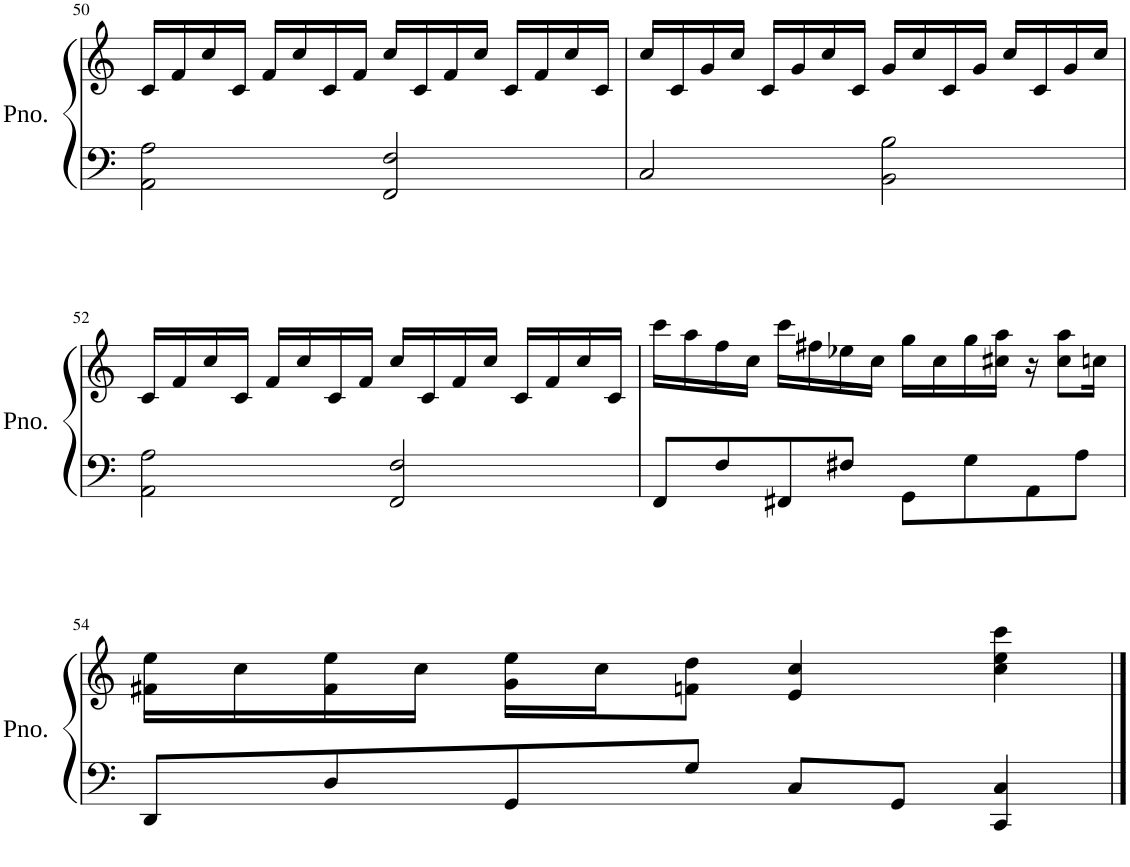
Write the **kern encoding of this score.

**kern	**kern
*part1	*part1
*staff2	*staff1
*I"Piano	*
*I'Pno.	*
!!LO:PB:g=z
*clefF4	*clefG2
*k[]	*k[]
*M4/4	*M4/4
=50	=50
2AA\ 2A\	16c/LL
.	16f/
.	16cc/
.	16c/JJ
.	16f/LL
.	16cc/
.	16c/
.	16f/JJ
2FF/ 2F/	16cc/LL
.	16c/
.	16f/
.	16cc/JJ
.	16c/LL
.	16f/
.	16cc/
.	16c/JJ
=51	=51
2C/	16cc/LL
.	16c/
.	16g/
.	16cc/JJ
.	16c/LL
.	16g/
.	16cc/
.	16c/JJ
2BB\ 2B\	16g/LL
.	16cc/
.	16c/
.	16g/JJ
.	16cc/LL
.	16c/
.	16g/
.	16cc/JJ
!!LO:LB:g=z
=52	=52
2AA\ 2A\	16c/LL
.	16f/
.	16cc/
.	16c/JJ
.	16f/LL
.	16cc/
.	16c/
.	16f/JJ
2FF/ 2F/	16cc/LL
.	16c/
.	16f/
.	16cc/JJ
.	16c/LL
.	16f/
.	16cc/
.	16c/JJ
=53	=53
8FF/L	16ccc\LL
.	16aa\
8F/	16ff\
.	16cc\JJ
8FF#X/	16ccc\LL
.	16ff#X\
8F#X/J	16ee-X\
.	16cc\JJ
8GG\L	16gg\LL
.	16cc\
8G\	16gg\
.	16cc#X\ 16aa\JJ
8AA\	16r
.	8cc#\ 8aa\L
8A\J	.
.	16ccn\Jk
!!LO:LB:g=z
=54	=54
8DD/L	16f#X\ 16ee\LL
.	16cc\
8D/	16f#\ 16ee\
.	16cc\JJ
8GG/	16g\ 16ee\LL
.	16cc\J
8G/J	8fn\ 8dd\J
8C/L	4e/ 4cc/
8GG/J	.
4CC/ 4C/	4cc\ 4ee\ 4ccc\
==	==
*-	*-
